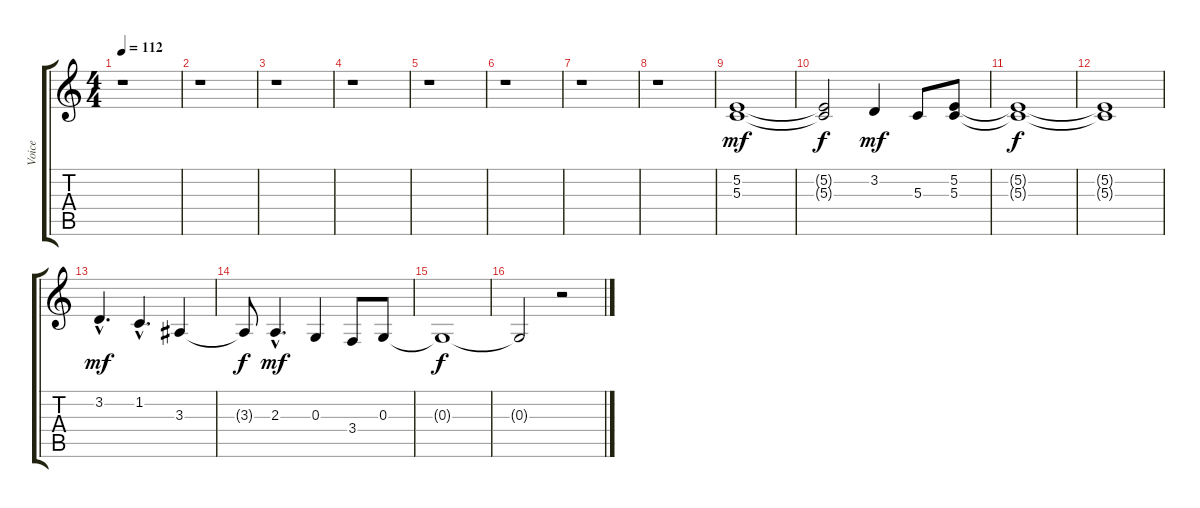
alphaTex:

\track ("Voice" "Voice") {instrument brightacousticpiano}
\staff {score tabs}
\tuning (E4 B3 G3 D3 A2 E2) {hide}
\ts (4 4)
\tempo 112
\clef g2
\ks c
r.1{dy mf instrument brightacousticpiano} |
r.1 |
r.1 |
r.1 |
r.1 |
r.1 |
r.1 |
r.1 |
(5.2 5.3).1 |
(5.2{t} 5.3{t}).2{dy f} 3.2.4{dy mf} 5.3.8 (5.2 5.3).8 |
(5.2{t} 5.3{t}).1{dy f} |
(5.2{t} 5.3{t}).1 |
3.2{hac}.4{d dy mf} 1.2{hac}.4{d} 3.3.4 |
3.3{t}.8{dy f} 2.3{hac}.4{d dy mf} 0.3.4 3.4.8 0.3.8 |
0.3{t}.1{dy f} |
0.3{t}.2 r.2
